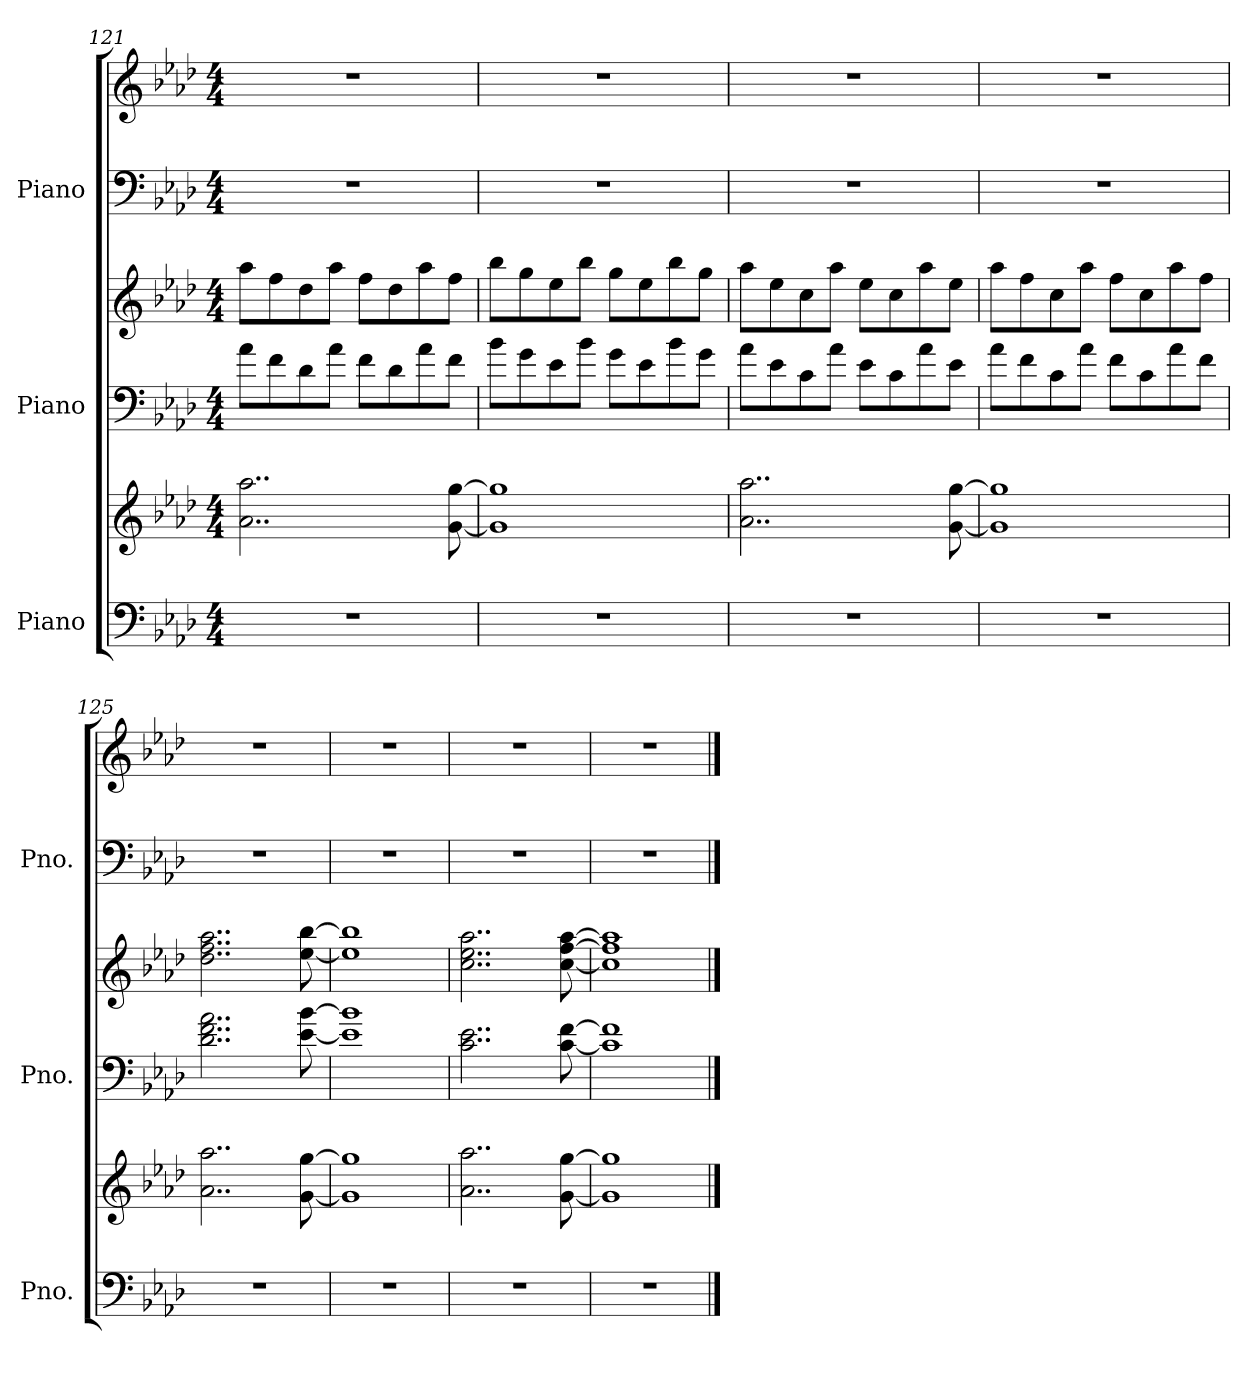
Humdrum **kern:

**kern	**kern	**kern	**kern	**kern	**kern
*part3	*part3	*part2	*part2	*part1	*part1
*staff6	*staff5	*staff4	*staff3	*staff2	*staff1
*I"Piano	*	*I"Piano	*	*I"Piano	*
*I'Pno.	*	*I'Pno.	*	*I'Pno.	*
*clefF4	*clefG2	*clefF4	*clefG2	*clefF4	*clefG2
*k[b-e-a-d-]	*k[b-e-a-d-]	*k[b-e-a-d-]	*k[b-e-a-d-]	*k[b-e-a-d-]	*k[b-e-a-d-]
*M4/4	*M4/4	*M4/4	*M4/4	*M4/4	*M4/4
=121	=121	=121	=121	=121	=121
1r	2..a-\ 2..aa-\	8a-\L	8aa-\L	1r	1r
.	.	8f\	8ff\	.	.
.	.	8d-\	8dd-\	.	.
.	.	8a-\J	8aa-\J	.	.
.	.	8f\L	8ff\L	.	.
.	.	8d-\	8dd-\	.	.
.	.	8a-\	8aa-\	.	.
.	[8g\ [8gg\	8f\J	8ff\J	.	.
=122	=122	=122	=122	=122	=122
1r	1g] 1gg]	8b-\L	8bb-\L	1r	1r
.	.	8g\	8gg\	.	.
.	.	8e-\	8ee-\	.	.
.	.	8b-\J	8bb-\J	.	.
.	.	8g\L	8gg\L	.	.
.	.	8e-\	8ee-\	.	.
.	.	8b-\	8bb-\	.	.
.	.	8g\J	8gg\J	.	.
=123	=123	=123	=123	=123	=123
1r	2..a-\ 2..aa-\	8a-\L	8aa-\L	1r	1r
.	.	8e-\	8ee-\	.	.
.	.	8c\	8cc\	.	.
.	.	8a-\J	8aa-\J	.	.
.	.	8e-\L	8ee-\L	.	.
.	.	8c\	8cc\	.	.
.	.	8a-\	8aa-\	.	.
.	[8g\ [8gg\	8e-\J	8ee-\J	.	.
!!LO:PB:g=z
=124	=124	=124	=124	=124	=124
1r	1g] 1gg]	8a-\L	8aa-\L	1r	1r
.	.	8f\	8ff\	.	.
.	.	8c\	8cc\	.	.
.	.	8a-\J	8aa-\J	.	.
.	.	8f\L	8ff\L	.	.
.	.	8c\	8cc\	.	.
.	.	8a-\	8aa-\	.	.
.	.	8f\J	8ff\J	.	.
=125	=125	=125	=125	=125	=125
1r	2..a-\ 2..aa-\	2..d-\ 2..f\ 2..a-\	2..dd-\ 2..ff\ 2..aa-\	1r	1r
.	[8g\ [8gg\	[8e-\ [8b-\	[8ee-\ [8bb-\	.	.
=126	=126	=126	=126	=126	=126
1r	1g] 1gg]	1e-] 1b-]	1ee-] 1bb-]	1r	1r
=127	=127	=127	=127	=127	=127
1r	2..a-\ 2..aa-\	2..c\ 2..e-\	2..cc\ 2..ee-\ 2..aa-\	1r	1r
.	[8g\ [8gg\	[8c\ [8f\	[8cc\ [8ff\ [8aa-\	.	.
=128	=128	=128	=128	=128	=128
1r	1g] 1gg]	1c] 1f]	1cc] 1ff] 1aa-]	1r	1r
==	==	==	==	==	==
*-	*-	*-	*-	*-	*-
